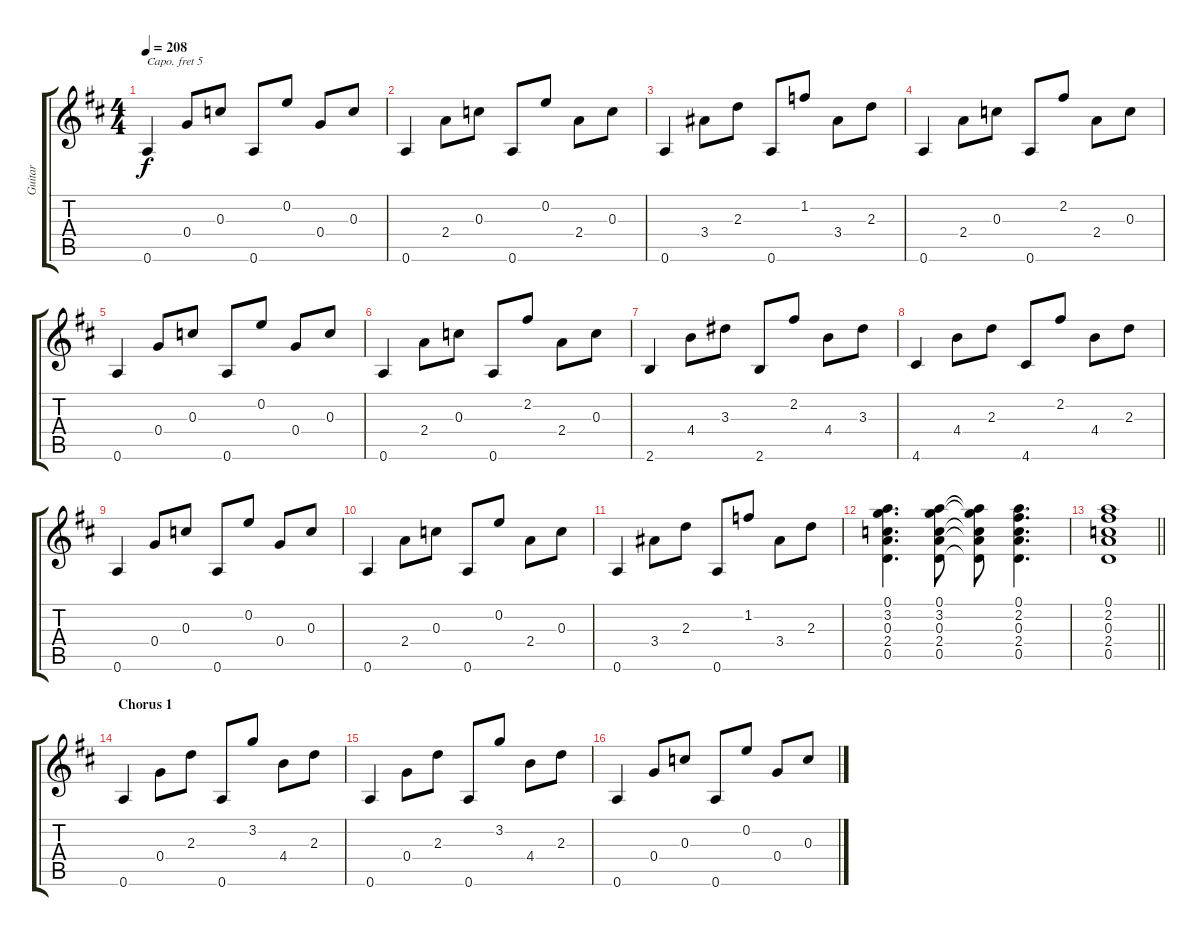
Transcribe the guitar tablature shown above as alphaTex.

\track ("Guitar" "Guitar") {instrument acousticguitarnylon}
\staff {score tabs}
\capo 5
\tuning (E4 B3 G3 D3 A2 E2) {hide}
\ts (4 4)
\tempo 208
\clef g2
\ks d
0.6.4{dy f} 0.4.8 0.3.8 0.6.8 0.2.8 0.4.8 0.3.8 |
0.6.4 2.4.8 0.3.8 0.6.8 0.2.8 2.4.8 0.3.8 |
0.6.4 3.4.8 2.3.8 0.6.8 1.2.8 3.4.8 2.3.8 |
0.6.4 2.4.8 0.3.8 0.6.8 2.2.8 2.4.8 0.3.8 |
0.6.4 0.4.8 0.3.8 0.6.8 0.2.8 0.4.8 0.3.8 |
0.6.4 2.4.8 0.3.8 0.6.8 2.2.8 2.4.8 0.3.8 |
2.6.4 4.4.8 3.3.8 2.6.8 2.2.8 4.4.8 3.3.8 |
4.6.4 4.4.8 2.3.8 4.6.8 2.2.8 4.4.8 2.3.8 |
0.6.4 0.4.8 0.3.8 0.6.8 0.2.8 0.4.8 0.3.8 |
0.6.4 2.4.8 0.3.8 0.6.8 0.2.8 2.4.8 0.3.8 |
0.6.4 3.4.8 2.3.8 0.6.8 1.2.8 3.4.8 2.3.8 |
(0.1 3.2 0.3 2.4 0.5).4{d} (0.1 3.2 0.3 2.4 0.5).8 (0.1{t} 3.2{t} 0.3{t} 2.4{t} 0.5{t}).8 (0.1 2.2 0.3 2.4 0.5).4{d} |
\barLineRight lightlight
(0.1 2.2 0.3 2.4 0.5).1 |
\section ("" "Chorus 1")
0.6.4 0.4.8 2.3.8 0.6.8 3.2.8 4.4.8 2.3.8 |
0.6.4 0.4.8 2.3.8 0.6.8 3.2.8 4.4.8 2.3.8 |
0.6.4 0.4.8 0.3.8 0.6.8 0.2.8 0.4.8 0.3.8
